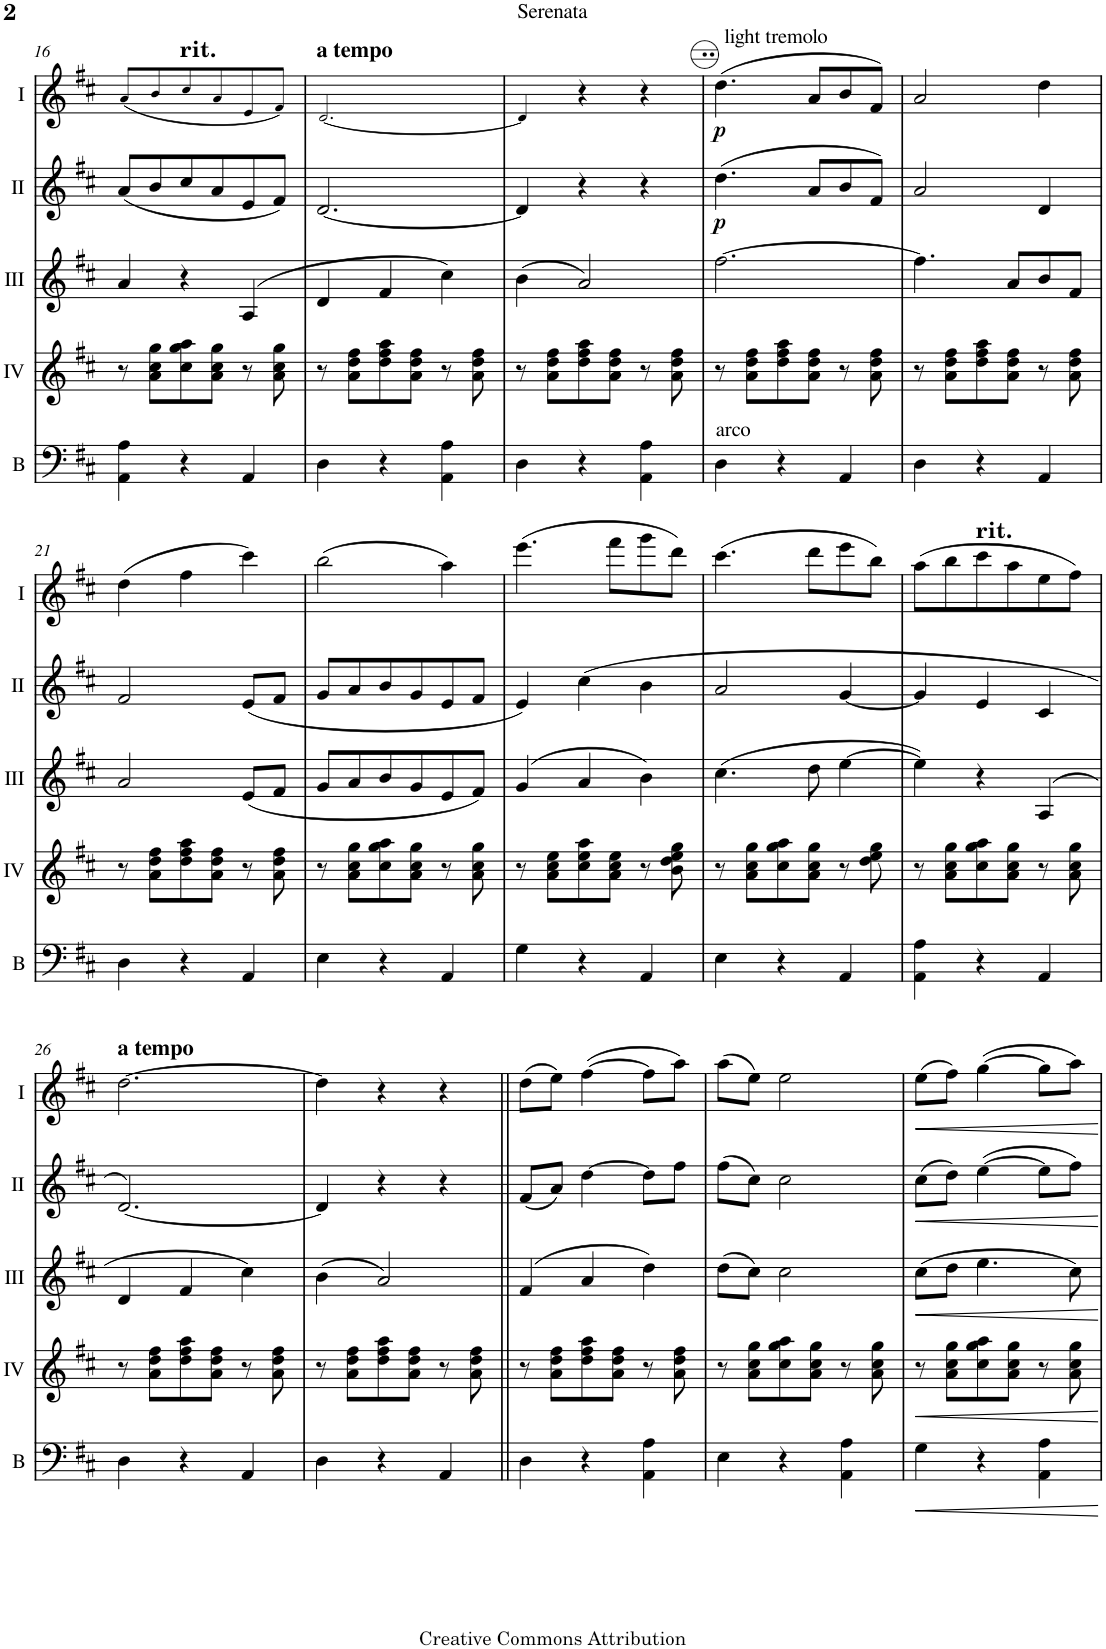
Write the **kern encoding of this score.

**kern	**kern	**kern	**kern	**dynam	**kern	**dynam
*part5	*part4	*part3	*part2	*part2	*part1	*part1
*staff5	*staff4	*staff3	*staff2	*staff2	*staff1	*staff1
*I"Bass	*I"Acc. 4	*I"Acc. 3	*I"Acc. 2	*	*I"Acc. 1	*
*I'B	*	*	*	*	*	*
!!LO:PB:g=z
*clefF4	*clefG2	*clefG2	*clefG2	*	*clefG2	*
*Trd7c12	*Trd7c12	*Trd7c12	*	*	*	*
*k[f#c#]	*k[f#c#]	*k[f#c#]	*k[f#c#]	*	*k[f#c#]	*
*M3/4	*M3/4	*M3/4	*M3/4	*	*M3/4	*
=16	=16	=16	=16	=16	=16	=16
4AA\ 4A\	8r	4a/	(8a/L	.	(8a!/L	.
.	8a\ 8cc#\ 8gg\L	.	8b/	.	8b!/	.
!	!	!	!	!	!LO:TX:a:t=rit.	!
4r	8cc#\ 8gg\ 8aa\	4r	8cc#/	.	8cc#!/	.
.	8a\ 8cc#\ 8gg\J	.	8a/	.	8a!/	.
4AA/	8r	(4A/	8e/	.	8e!/	.
.	8a\ 8cc#\ 8gg\	.	8f#/J)	.	8f#!/J)	.
=17	=17	=17	=17	=17	=17	=17
!	!	!	!	!	!LO:TX:a:B:t=a tempo	!
4D\	8r	4d/	[2.d/	.	[2.d!/	.
.	8a\ 8dd\ 8ff#\L	.	.	.	.	.
4r	8dd\ 8ff#\ 8aa\	4f#/	.	.	.	.
.	8a\ 8dd\ 8ff#\J	.	.	.	.	.
4AA\ 4A\	8r	4cc#\)	.	.	.	.
.	8a\ 8dd\ 8ff#\	.	.	.	.	.
=18	=18	=18	=18	=18	=18	=18
4D\	8r	(4b\	4d/]	.	4d!/]	.
.	8a\ 8dd\ 8ff#\L	.	.	.	.	.
4r	8dd\ 8ff#\ 8aa\	2a/)	4r	.	4r	.
.	8a\ 8dd\ 8ff#\J	.	.	.	.	.
4AA\ 4A\	8r	.	4r	.	4r	.
.	8a\ 8dd\ 8ff#\	.	.	.	.	.
=19	=19	=19	=19	=19	=19	=19
!	!	!	!	!	!LO:TX:a:t=light tremolo	!
!LO:TX:a:t=arco	!	!	!	!	!	!
!	!	!	!	!LO:DY:b	!	!LO:DY:b
4D\	8r	[2.ff#\	(4.dd\	p	(4.dd\	p
.	8a\ 8dd\ 8ff#\L	.	.	.	.	.
4r	8dd\ 8ff#\ 8aa\	.	.	.	.	.
.	8a\ 8dd\ 8ff#\J	.	8a/L	.	8a/L	.
4AA/	8r	.	8b/	.	8b/	.
.	8a\ 8dd\ 8ff#\	.	8f#/J)	.	8f#/J)	.
=20	=20	=20	=20	=20	=20	=20
4D\	8r	4.ff#\]	2a/	.	2a/	.
.	8a\ 8dd\ 8ff#\L	.	.	.	.	.
4r	8dd\ 8ff#\ 8aa\	.	.	.	.	.
.	8a\ 8dd\ 8ff#\J	8a/L	.	.	.	.
4AA/	8r	8b/	4d/	.	4dd\	.
.	8a\ 8dd\ 8ff#\	8f#/J	.	.	.	.
!!LO:LB:g=z
=21	=21	=21	=21	=21	=21	=21
4D\	8r	2a/	2f#/	.	(4dd\	.
.	8a\ 8dd\ 8ff#\L	.	.	.	.	.
4r	8dd\ 8ff#\ 8aa\	.	.	.	4ff#\	.
.	8a\ 8dd\ 8ff#\J	.	.	.	.	.
4AA/	8r	(8e/L	(8e/L	.	4ccc#\)	.
.	8a\ 8dd\ 8ff#\	8f#/J	8f#/J	.	.	.
=22	=22	=22	=22	=22	=22	=22
4E\	8r	8g/L	8g/L	.	(2bb\	.
.	8a\ 8cc#\ 8gg\L	8a/	8a/	.	.	.
4r	8cc#\ 8gg\ 8aa\	8b/	8b/	.	.	.
.	8a\ 8cc#\ 8gg\J	8g/	8g/	.	.	.
4AA/	8r	8e/	8e/	.	4aa\)	.
.	8a\ 8cc#\ 8gg\	8f#/J)	8f#/J	.	.	.
=23	=23	=23	=23	=23	=23	=23
4G\	8r	(4g/	4e/)	.	(4.eee\	.
.	8a\ 8cc#\ 8ee\L	.	.	.	.	.
4r	8cc#\ 8ee\ 8aa\	4a/	(4cc#\	.	.	.
.	8a\ 8cc#\ 8ee\J	.	.	.	8fff#\L	.
4AA/	8r	4b\)	4b\	.	8ggg\	.
.	8b\ 8dd\ 8ee\ 8gg\	.	.	.	8ddd\J)	.
=24	=24	=24	=24	=24	=24	=24
4E\	8r	(4.cc#\	2a/	.	(4.ccc#\	.
.	8a\ 8cc#\ 8gg\L	.	.	.	.	.
4r	8cc#\ 8gg\ 8aa\	.	.	.	.	.
.	8a\ 8cc#\ 8gg\J	8dd\	.	.	8ddd\L	.
4AA/	8r	[4ee\	[4g/	.	8eee\	.
.	8dd\ 8ee\ 8gg\	.	.	.	8bb\J)	.
=25	=25	=25	=25	=25	=25	=25
4AA\ 4A\	8r	4ee\])	4g/]	.	(8aa\L	.
.	8a\ 8cc#\ 8gg\L	.	.	.	8bb\	.
!	!	!	!	!	!LO:TX:a:t=rit.	!
4r	8cc#\ 8gg\ 8aa\	4r	4e/	.	8ccc#\	.
.	8a\ 8cc#\ 8gg\J	.	.	.	8aa\	.
4AA/	8r	(4A/	4c#/	.	8ee\	.
.	8a\ 8cc#\ 8gg\	.	.	.	8ff#\J)	.
!!LO:LB:g=z
=26	=26	=26	=26	=26	=26	=26
!	!	!	!	!	!LO:TX:a:B:t=a tempo	!
4D\	8r	4d/	[2.d/)	.	[2.dd\	.
.	8a\ 8dd\ 8ff#\L	.	.	.	.	.
4r	8dd\ 8ff#\ 8aa\	4f#/	.	.	.	.
.	8a\ 8dd\ 8ff#\J	.	.	.	.	.
4AA/	8r	4cc#\)	.	.	.	.
.	8a\ 8dd\ 8ff#\	.	.	.	.	.
=27	=27	=27	=27	=27	=27	=27
4D\	8r	(4b\	4d/]	.	4dd\]	.
.	8a\ 8dd\ 8ff#\L	.	.	.	.	.
4r	8dd\ 8ff#\ 8aa\	2a/)	4r	.	4r	.
.	8a\ 8dd\ 8ff#\J	.	.	.	.	.
4AA/	8r	.	4r	.	4r	.
.	8a\ 8dd\ 8ff#\	.	.	.	.	.
=28||	=28||	=28||	=28||	=28||	=28||	=28||
4D\	8r	(4f#/	(8f#/L	.	(8dd\L	.
.	8a\ 8dd\ 8ff#\L	.	8a/J)	.	8ee\J)	.
4r	8dd\ 8ff#\ 8aa\	4a/	[4dd\	.	([4ff#\	.
.	8a\ 8dd\ 8ff#\J	.	.	.	.	.
4AA\ 4A\	8r	4dd\)	8dd\L]	.	8ff#\L]	.
.	8a\ 8dd\ 8ff#\	.	8ff#\J	.	8aa\J)	.
=29	=29	=29	=29	=29	=29	=29
4E\	8r	(8dd\L	(8ff#\L	.	(8aa\L	.
.	8a\ 8cc#\ 8gg\L	8cc#\J)	8cc#\J)	.	8ee\J)	.
4r	8cc#\ 8gg\ 8aa\	2cc#\	2cc#\	.	2ee\	.
.	8a\ 8cc#\ 8gg\J	.	.	.	.	.
4AA\ 4A\	8r	.	.	.	.	.
.	8a\ 8cc#\ 8gg\	.	.	.	.	.
=30	=30	=30	=30	=30	=30	=30
4G\	8r	(8cc#\L	(8cc#\L	.	(8ee\L	.
.	8a\ 8cc#\ 8gg\L	8dd\J	8dd\J)	.	8ff#\J)	.
4r	8cc#\ 8gg\ 8aa\	4.ee\	([4ee\	.	([4gg\	.
.	8a\ 8cc#\ 8gg\J	.	.	.	.	.
4AA\ 4A\	8r	.	8ee\L]	.	8gg\L]	.
.	8a\ 8cc#\ 8gg\	8cc#\)	8ff#\J)	.	8aa\J)	.
=	=	=	=	=	=	=
*-	*-	*-	*-	*-	*-	*-
